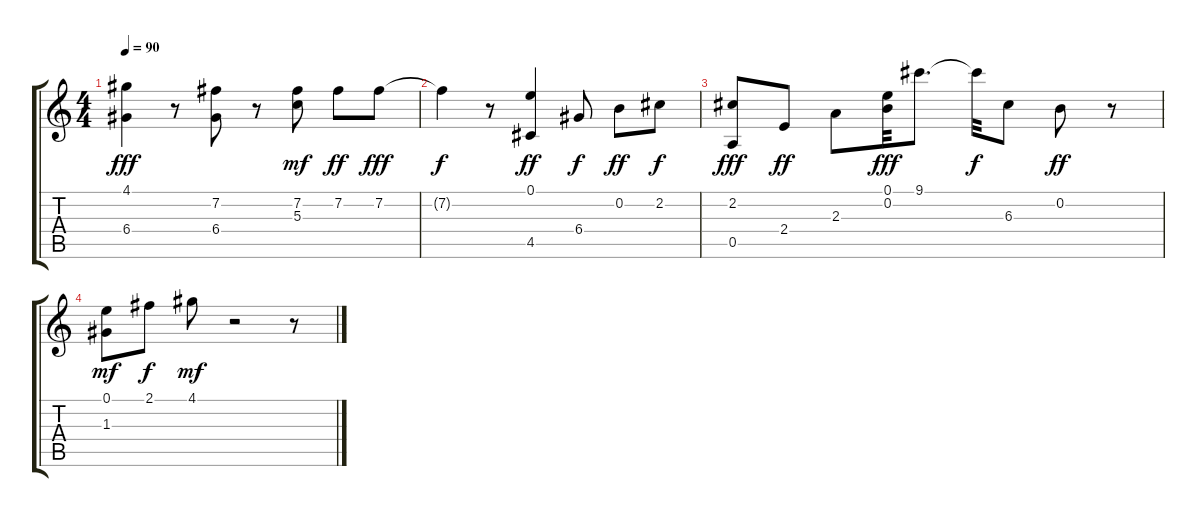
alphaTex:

\track "" {instrument acousticguitarsteel}
\staff {score tabs}
\tuning (E4 B3 G3 D3 A2 E2) {hide}
\ts (4 4)
\tempo 90
\clef g2
\ks c
(4.1 6.4).4{dy fff} r.8 (7.2 6.4).8 r.8 (7.2 5.3).8{dy mf} 7.2.8{dy ff} 7.2.8{dy fff} |
7.2{t}.4{dy f} r.8 (0.1 4.5).4{dy ff} 6.4.8{dy f} 0.2.8{dy ff} 2.2.8{dy f} |
(2.2 0.5).8{dy fff} 2.4.8{dy ff} 2.3.8 (0.1 0.2).32{dy fff} 9.1.8{d} 9.1{t}.32{dy f} 6.3.8 0.2.8{dy ff} r.8 |
(0.1 1.3).8{dy mf} 2.1.8{dy f} 4.1.8{dy mf} r.2 r.8
